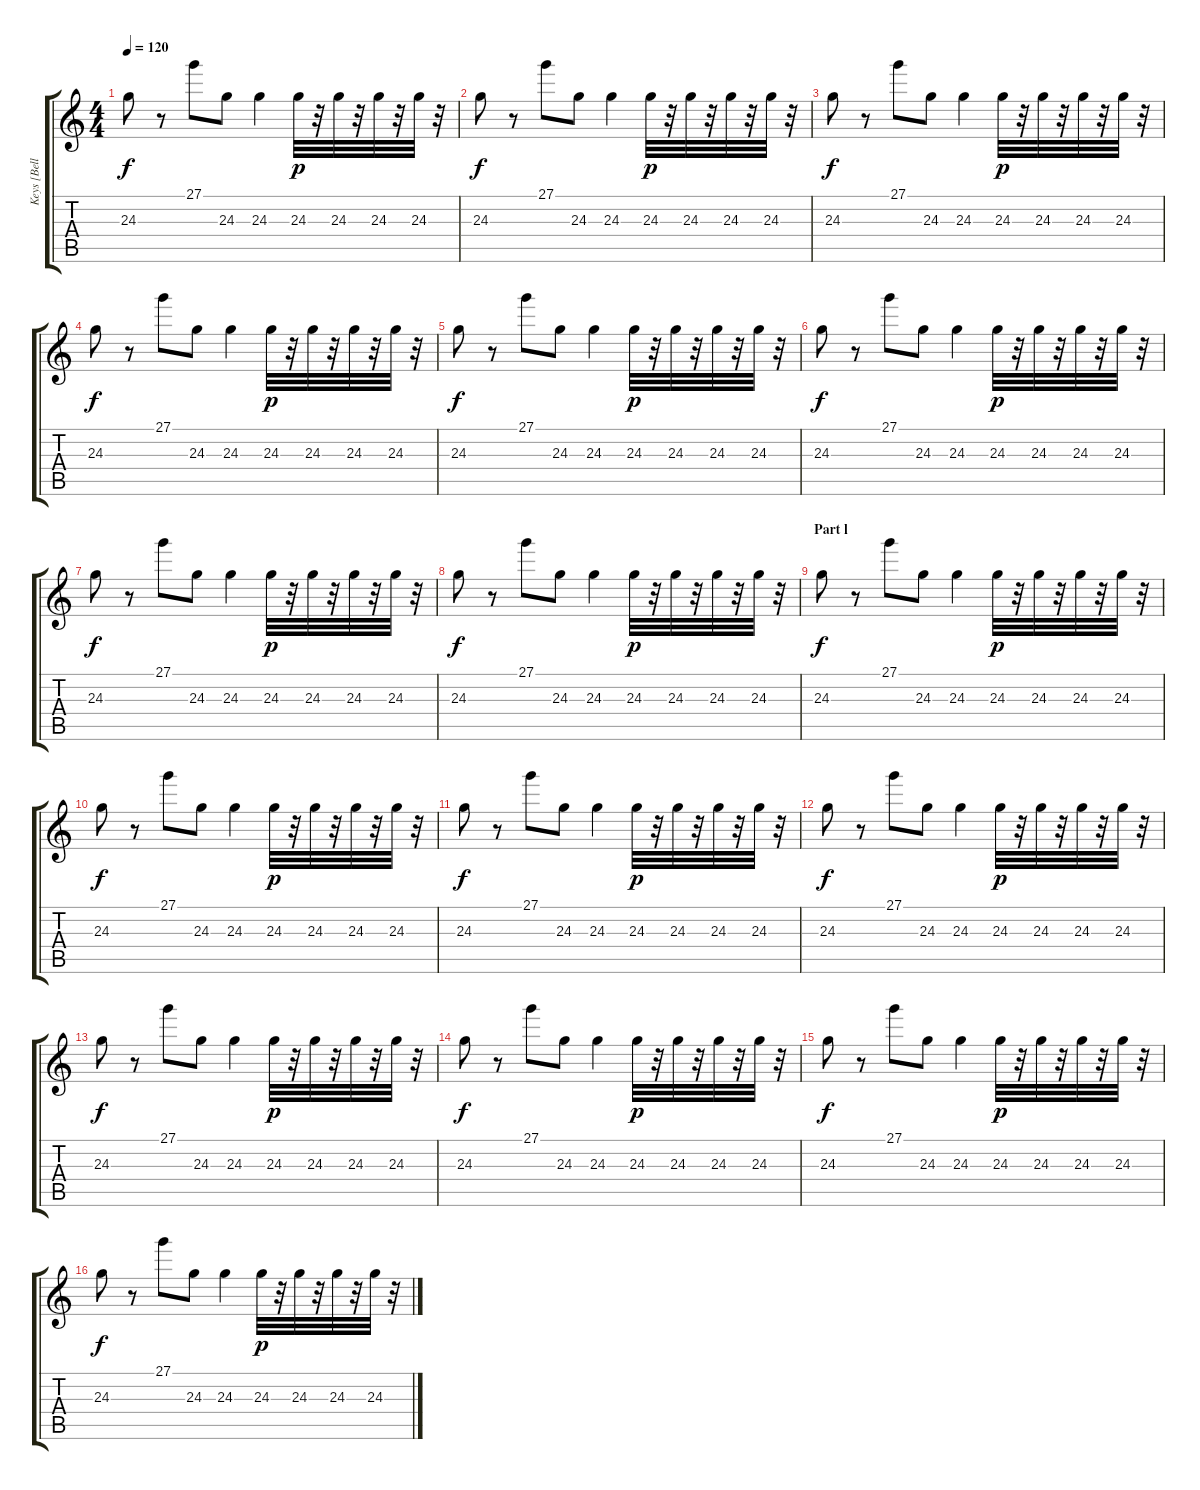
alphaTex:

\track ("Keys [Bells]" "Keys [Bell") {instrument celesta}
\staff {score tabs}
\tuning (E4 B3 G3 D3 A2 E2) {hide}
\ts (4 4)
\section ("" "")
\tempo 120
\clef g2
\ks c
24.3.8{dy f} r.8 27.1.8 24.3.8 24.3.4 24.3.32{dy p} r.32 24.3.32 r.32 24.3.32 r.32 24.3.32 r.32 |
24.3.8{dy f} r.8 27.1.8 24.3.8 24.3.4 24.3.32{dy p} r.32 24.3.32 r.32 24.3.32 r.32 24.3.32 r.32 |
24.3.8{dy f} r.8 27.1.8 24.3.8 24.3.4 24.3.32{dy p} r.32 24.3.32 r.32 24.3.32 r.32 24.3.32 r.32 |
24.3.8{dy f} r.8 27.1.8 24.3.8 24.3.4 24.3.32{dy p} r.32 24.3.32 r.32 24.3.32 r.32 24.3.32 r.32 |
24.3.8{dy f} r.8 27.1.8 24.3.8 24.3.4 24.3.32{dy p} r.32 24.3.32 r.32 24.3.32 r.32 24.3.32 r.32 |
24.3.8{dy f} r.8 27.1.8 24.3.8 24.3.4 24.3.32{dy p} r.32 24.3.32 r.32 24.3.32 r.32 24.3.32 r.32 |
24.3.8{dy f} r.8 27.1.8 24.3.8 24.3.4 24.3.32{dy p} r.32 24.3.32 r.32 24.3.32 r.32 24.3.32 r.32 |
24.3.8{dy f} r.8 27.1.8 24.3.8 24.3.4 24.3.32{dy p} r.32 24.3.32 r.32 24.3.32 r.32 24.3.32 r.32 |
\section ("" "Part l")
24.3.8{dy f} r.8 27.1.8 24.3.8 24.3.4 24.3.32{dy p} r.32 24.3.32 r.32 24.3.32 r.32 24.3.32 r.32 |
24.3.8{dy f} r.8 27.1.8 24.3.8 24.3.4 24.3.32{dy p} r.32 24.3.32 r.32 24.3.32 r.32 24.3.32 r.32 |
24.3.8{dy f} r.8 27.1.8 24.3.8 24.3.4 24.3.32{dy p} r.32 24.3.32 r.32 24.3.32 r.32 24.3.32 r.32 |
24.3.8{dy f} r.8 27.1.8 24.3.8 24.3.4 24.3.32{dy p} r.32 24.3.32 r.32 24.3.32 r.32 24.3.32 r.32 |
24.3.8{dy f} r.8 27.1.8 24.3.8 24.3.4 24.3.32{dy p} r.32 24.3.32 r.32 24.3.32 r.32 24.3.32 r.32 |
24.3.8{dy f} r.8 27.1.8 24.3.8 24.3.4 24.3.32{dy p} r.32 24.3.32 r.32 24.3.32 r.32 24.3.32 r.32 |
24.3.8{dy f} r.8 27.1.8 24.3.8 24.3.4 24.3.32{dy p} r.32 24.3.32 r.32 24.3.32 r.32 24.3.32 r.32 |
24.3.8{dy f} r.8 27.1.8 24.3.8 24.3.4 24.3.32{dy p} r.32 24.3.32 r.32 24.3.32 r.32 24.3.32 r.32
